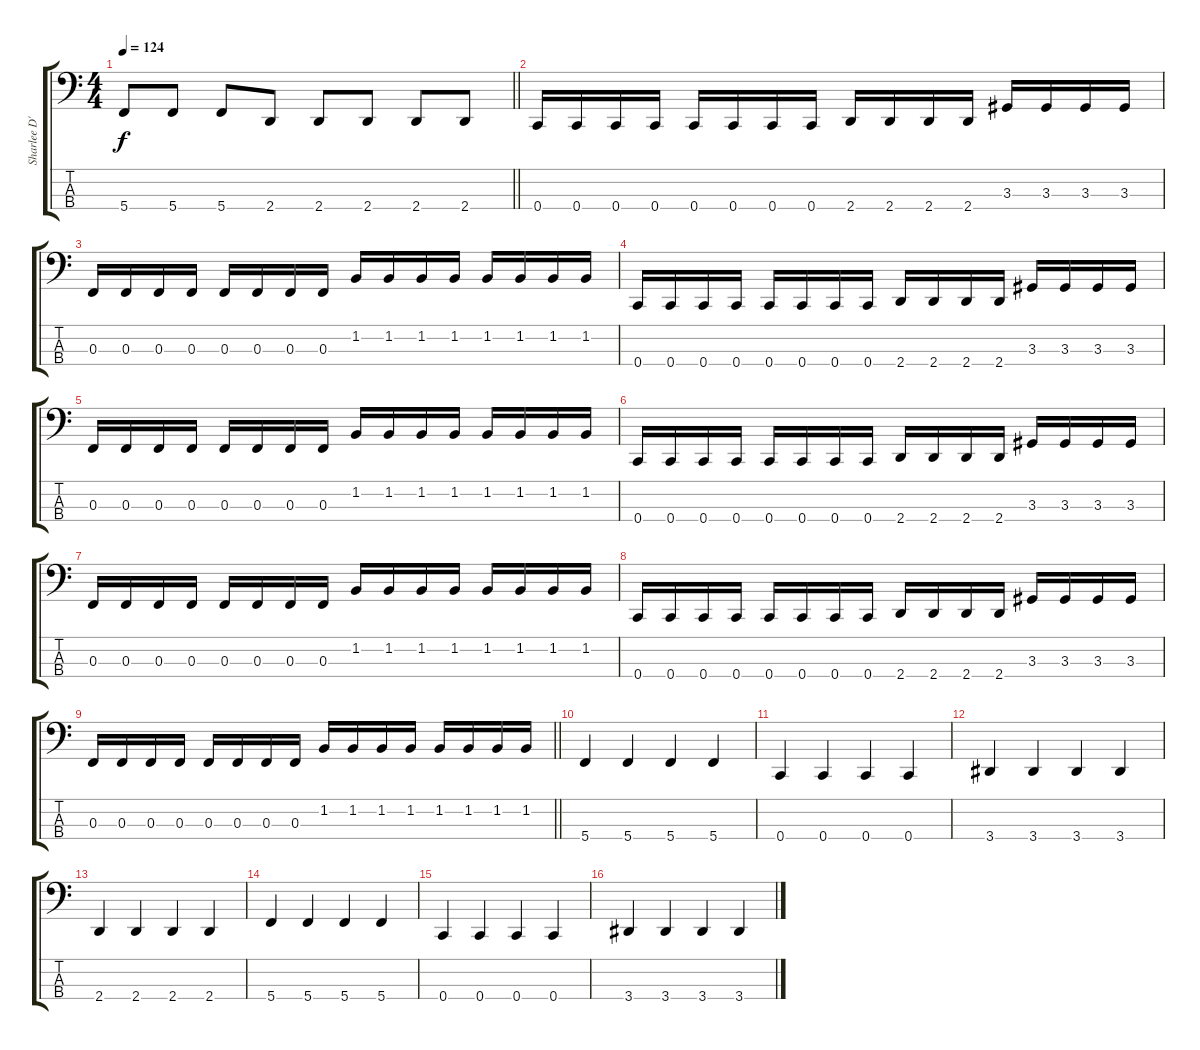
\track ("Sharlee D'Angelo" "Sharlee D'") {instrument electricbasspick}
\staff {score tabs}
\tuning (Eb2 Bb1 F1 C1) {hide}
\ts (4 4)
\tempo 124
\clef f4
\barLineRight lightlight
\ks c
5.4.8{dy f} 5.4.8 5.4.8 2.4.8 2.4.8 2.4.8 2.4.8 2.4.8 |
\section ("" "")
0.4.16 0.4.16 0.4.16 0.4.16 0.4.16 0.4.16 0.4.16 0.4.16 2.4.16 2.4.16 2.4.16 2.4.16 3.3.16 3.3.16 3.3.16 3.3.16 |
0.3.16 0.3.16 0.3.16 0.3.16 0.3.16 0.3.16 0.3.16 0.3.16 1.2.16 1.2.16 1.2.16 1.2.16 1.2.16 1.2.16 1.2.16 1.2.16 |
0.4.16 0.4.16 0.4.16 0.4.16 0.4.16 0.4.16 0.4.16 0.4.16 2.4.16 2.4.16 2.4.16 2.4.16 3.3.16 3.3.16 3.3.16 3.3.16 |
0.3.16 0.3.16 0.3.16 0.3.16 0.3.16 0.3.16 0.3.16 0.3.16 1.2.16 1.2.16 1.2.16 1.2.16 1.2.16 1.2.16 1.2.16 1.2.16 |
0.4.16 0.4.16 0.4.16 0.4.16 0.4.16 0.4.16 0.4.16 0.4.16 2.4.16 2.4.16 2.4.16 2.4.16 3.3.16 3.3.16 3.3.16 3.3.16 |
0.3.16 0.3.16 0.3.16 0.3.16 0.3.16 0.3.16 0.3.16 0.3.16 1.2.16 1.2.16 1.2.16 1.2.16 1.2.16 1.2.16 1.2.16 1.2.16 |
0.4.16 0.4.16 0.4.16 0.4.16 0.4.16 0.4.16 0.4.16 0.4.16 2.4.16 2.4.16 2.4.16 2.4.16 3.3.16 3.3.16 3.3.16 3.3.16 |
\barLineRight lightlight
0.3.16 0.3.16 0.3.16 0.3.16 0.3.16 0.3.16 0.3.16 0.3.16 1.2.16 1.2.16 1.2.16 1.2.16 1.2.16 1.2.16 1.2.16 1.2.16 |
\section ("" "")
5.4.4 5.4.4 5.4.4 5.4.4 |
0.4.4 0.4.4 0.4.4 0.4.4 |
3.4.4 3.4.4 3.4.4 3.4.4 |
2.4.4 2.4.4 2.4.4 2.4.4 |
5.4.4 5.4.4 5.4.4 5.4.4 |
0.4.4 0.4.4 0.4.4 0.4.4 |
3.4.4 3.4.4 3.4.4 3.4.4
